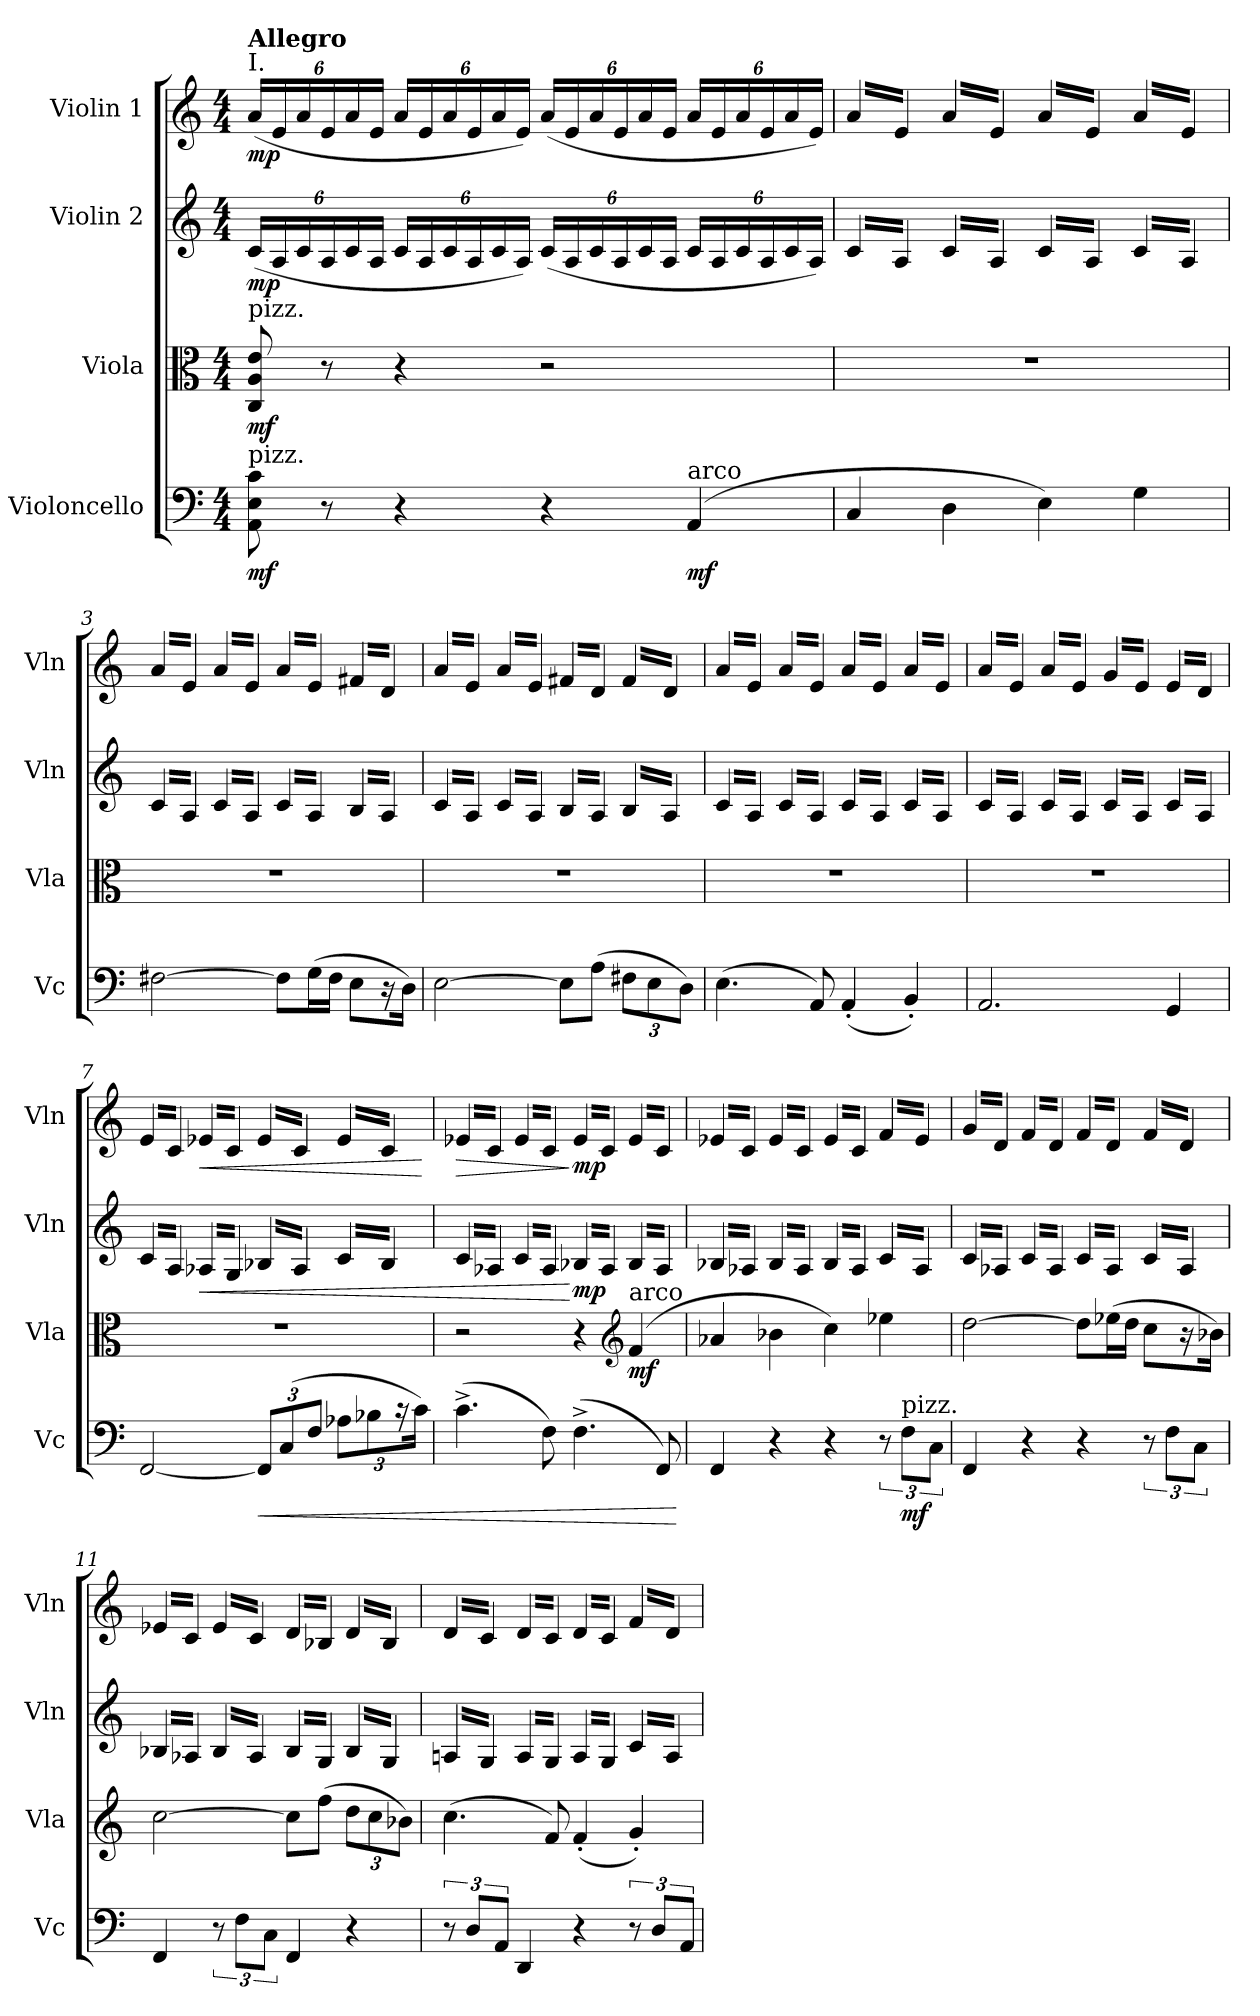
**kern	**dynam	**kern	**dynam	**kern	**dynam	**kern	**dynam
*part4	*part4	*part3	*part3	*part2	*part2	*part1	*part1
*staff4	*staff4	*staff3	*staff3	*staff2	*staff2	*staff1	*staff1
*I"Violoncello	*	*I"Viola	*	*I"Violin 2	*	*I"Violin 1	*
*I'Vc	*	*I'Vla	*	*I'Vln	*	*I'Vln	*
*clefF4	*	*clefC3	*	*clefG2	*	*clefG2	*
*k[]	*	*k[]	*	*k[]	*	*k[]	*
*M4/4	*	*M4/4	*	*M4/4	*	*M4/4	*
*MM92	*	*MM92	*	*MM92	*	*MM92	*
*	*	*	*	*Xbrackettup	*	*Xbrackettup	*
=1	=1	=1	=1	=1	=1	=1	=1
!	!	!	!	!	!	!LO:TX:a:t=I.	!
!	!	!	!	!	!	!LO:TX:a:B:t=Allegro	!
!	!	!LO:TX:a:t=pizz.	!	!	!	!	!
!LO:TX:a:t=pizz.	!	!	!	!	!	!	!
!	!LO:DY:b	!	!LO:DY:b	!	!LO:DY:b	!	!LO:DY:b
8AA\ 8E\ 8c\	mf	8C/ 8A/ 8e/	mf	(<24c/LL	mp	(<24a/LL	mp
.	.	.	.	24A/	.	24e/	.
.	.	.	.	24c/	.	24a/	.
8r	.	8r	.	24A/	.	24e/	.
.	.	.	.	24c/	.	24a/	.
.	.	.	.	24A/JJ	.	24e/JJ	.
4r	.	4r	.	24c/LL	.	24a/LL	.
.	.	.	.	24A/	.	24e/	.
.	.	.	.	24c/	.	24a/	.
.	.	.	.	24A/	.	24e/	.
.	.	.	.	24c/	.	24a/	.
.	.	.	.	24A/JJ)	.	24e/JJ)	.
4r	.	2r	.	(<24c/LL	.	(<24a/LL	.
.	.	.	.	24A/	.	24e/	.
.	.	.	.	24c/	.	24a/	.
.	.	.	.	24A/	.	24e/	.
.	.	.	.	24c/	.	24a/	.
.	.	.	.	24A/JJ	.	24e/JJ	.
!LO:TX:a:t=arco	!	!	!	!	!	!	!
!	!LO:DY:b	!	!	!	!	!	!
(<4AA/	mf	.	.	24c/LL	.	24a/LL	.
.	.	.	.	24A/	.	24e/	.
.	.	.	.	24c/	.	24a/	.
.	.	.	.	24A/	.	24e/	.
.	.	.	.	24c/	.	24a/	.
.	.	.	.	24A/JJ)	.	24e/JJ)	.
=2	=2	=2	=2	=2	=2	=2	=2
*	*	*	*	*brackettup	*	*brackettup	*
*	*	*	*	*tremolo	*	*	*
*	*	*	*	*	*	*tremolo	*
4C/	.	1r	.	(<16c/LL	.	(<16a/LL	.
.	.	.	.	16A/	.	16e/	.
.	.	.	.	16c/	.	16a/	.
.	.	.	.	16A/JJ	.	16e/JJ	.
4D\	.	.	.	16c/LL	.	16a/LL	.
.	.	.	.	16A/)	.	16e/)	.
.	.	.	.	16c/	.	16a/	.
.	.	.	.	16A/)JJ	.	16e/)JJ	.
4E\)	.	.	.	(<16c/LL	.	(<16a/LL	.
.	.	.	.	16A/	.	16e/	.
.	.	.	.	16c/	.	16a/	.
.	.	.	.	16A/JJ	.	16e/JJ	.
4G\	.	.	.	16c/LL	.	16a/LL	.
.	.	.	.	16A/)	.	16e/)	.
.	.	.	.	16c/	.	16a/	.
.	.	.	.	16A/)JJ	.	16e/)JJ	.
=3	=3	=3	=3	=3	=3	=3	=3
[2F#X\	.	1r	.	(<16c/LL	.	(<16a/LL	.
.	.	.	.	16A/	.	16e/	.
.	.	.	.	16c/	.	16a/	.
.	.	.	.	16A/JJ	.	16e/JJ	.
.	.	.	.	16c/LL	.	16a/LL	.
.	.	.	.	16A/	.	16e/	.
.	.	.	.	16c/	.	16a/	.
.	.	.	.	16A/JJ	.	16e/JJ	.
8F#\L]	.	.	.	16c/LL	.	16a/LL	.
.	.	.	.	16A/)	.	16e/)	.
(>16G\L	.	.	.	16c/	.	16a/	.
16F#\JJ	.	.	.	16A/)JJ	.	16e/)JJ	.
8E\L	.	.	.	(<16B/LL	.	(<16f#X/LL	.
.	.	.	.	16A/)	.	16d/)	.
16r	.	.	.	16B/	.	16f#X/	.
16D\Jk)	.	.	.	16A/)JJ	.	16d/)JJ	.
=4	=4	=4	=4	=4	=4	=4	=4
[2E\	.	1r	.	(<16c/LL	.	(<16a/LL	.
.	.	.	.	16A/	.	16e/	.
.	.	.	.	16c/	.	16a/	.
.	.	.	.	16A/JJ	.	16e/JJ	.
.	.	.	.	16c/LL	.	16a/LL	.
.	.	.	.	16A/)	.	16e/)	.
.	.	.	.	16c/	.	16a/	.
.	.	.	.	16A/)JJ	.	16e/)JJ	.
8E\L]	.	.	.	(<16B/LL	.	(<16f#X/LL	.
.	.	.	.	16A/	.	16d/	.
(>8A\J	.	.	.	16B/	.	16f#X/	.
.	.	.	.	16A/JJ	.	16d/JJ	.
*Xbrackettup	*	*	*	*	*	*	*
12F#X\L	.	.	.	16B/LL	.	16f#/LL	.
.	.	.	.	16A/)	.	16d/)	.
12E\	.	.	.	.	.	.	.
.	.	.	.	16B/	.	16f#/	.
12D\J)	.	.	.	.	.	.	.
.	.	.	.	16A/)JJ	.	16d/)JJ	.
=5	=5	=5	=5	=5	=5	=5	=5
(>4.E\	.	1r	.	(<16c/LL	.	(<16a/LL	.
.	.	.	.	16A/	.	16e/	.
.	.	.	.	16c/	.	16a/	.
.	.	.	.	16A/JJ	.	16e/JJ	.
.	.	.	.	16c/LL	.	16a/LL	.
.	.	.	.	16A/)	.	16e/)	.
8AA/)	.	.	.	16c/	.	16a/	.
.	.	.	.	16A/)JJ	.	16e/)JJ	.
(<4AA'/	.	.	.	(<16c/LL	.	(<16a/LL	.
.	.	.	.	16A/	.	16e/	.
.	.	.	.	16c/	.	16a/	.
.	.	.	.	16A/JJ	.	16e/JJ	.
4BB'/)	.	.	.	16c/LL	.	16a/LL	.
.	.	.	.	16A/)	.	16e/)	.
.	.	.	.	16c/	.	16a/	.
.	.	.	.	16A/)JJ	.	16e/)JJ	.
=6	=6	=6	=6	=6	=6	=6	=6
2.AA/	.	1r	.	(<16c/LL	.	(<16a/LL	.
.	.	.	.	16A/	.	16e/	.
.	.	.	.	16c/	.	16a/	.
.	.	.	.	16A/JJ	.	16e/JJ	.
.	.	.	.	16c/LL	.	16a/LL	.
.	.	.	.	16A/	.	16e/	.
.	.	.	.	16c/	.	16a/	.
.	.	.	.	16A/JJ	.	16e/JJ	.
.	.	.	.	16c/LL	.	16g/LL	.
.	.	.	.	16A/)	.	16e/)	.
.	.	.	.	16c/	.	16g/	.
.	.	.	.	16A/)JJ	.	16e/)JJ	.
4GG/	.	.	.	(<16c/LL	.	(<16e/LL	.
.	.	.	.	16A/)	.	16d/)	.
.	.	.	.	16c/	.	16e/	.
.	.	.	.	16A/)JJ	.	16d/)JJ	.
=7	=7	=7	=7	=7	=7	=7	=7
[2FF/	.	1r	.	(<16c/LL	.	(<16e/LL	.
.	.	.	.	16A/)	.	16c/)	.
.	.	.	.	16c/	.	16e/	.
.	.	.	.	16A/)JJ	.	16c/)JJ	.
!	!	!	!	!	!LO:HP:b	!	!LO:HP:b
.	.	.	.	(<16A-X/LL	<	(<16e-X/LL	<
.	.	.	.	16G/	.	16c/	.
.	.	.	.	16A-X/	.	16e-X/	.
.	.	.	.	16G/JJ	.	16c/JJ	.
!	!LO:HP:b	!	!	!	!	!	!
12FF/L]	<	.	.	16B-X/LL	.	16e-/LL	.
.	.	.	.	16A-/	.	16c/	.
(>12C/	.	.	.	.	.	.	.
.	.	.	.	16B-X/	.	16e-/	.
12F/J	.	.	.	.	.	.	.
.	.	.	.	16A-/JJ	.	16c/JJ	.
*brackettup	*	*	*	*	*	*	*
12A-X\L	.	.	.	16c/LL	.	16e-/LL	.
.	.	.	.	16B-/)	.	16c/)	.
12B-X\	.	.	.	.	.	.	.
.	.	.	.	16c/	.	16e-/	.
24r	.	.	.	.	.	.	.
.	.	.	.	16B-/)JJ	.	16c/)JJ	.
24c\Jk)	.	.	.	.	.	.	.
.	.	.	.	.	.	.	[
=8	=8	=8	=8	=8	=8	=8	=8
!	!	!	!	!	!	!	!LO:HP:b
(>4.c^\	.	2r	.	(<16c/LL	.	(<16e-X/LL	>
.	.	.	.	16A-X/	.	16c/	.
.	.	.	.	16c/	.	16e-X/	.
.	.	.	.	16A-X/JJ	.	16c/JJ	.
.	.	.	.	16c/LL	.	16e-/LL	.
.	.	.	.	16A-/)	.	16c/)	.
8F\)	.	.	.	16c/	.	16e-/	.
.	.	.	.	16A-/)JJ	.	16c/)JJ	.
!	!	!	!	!	!LO:DY:n=1:b	!	!LO:DY:n=1:b
(>4.F^\	.	4r	.	(<16B-X/LL	[ mp	(<16e-/LL	] mp
.	.	.	.	16A-/	.	16c/	.
.	.	.	.	16B-X/	.	16e-/	.
.	.	.	.	16A-/JJ	.	16c/JJ	.
*	*	*clefG2	*	*	*	*	*
!	!	!LO:TX:a:t=arco	!	!	!	!	!
!	!	!	!LO:DY:b	!	!	!	!
.	.	(<4f/	mf	16B-/LL	.	16e-/LL	.
.	.	.	.	16A-/)	.	16c/)	.
8FF/)	.	.	.	16B-/	.	16e-/	.
.	.	.	.	16A-/)JJ	.	16c/)JJ	.
.	[	.	.	.	.	.	.
=9	=9	=9	=9	=9	=9	=9	=9
4FF/	.	4a-X/	.	(<16B-X/LL	.	(<16e-X/LL	.
.	.	.	.	16A-X/	.	16c/	.
.	.	.	.	16B-X/	.	16e-X/	.
.	.	.	.	16A-X/JJ	.	16c/JJ	.
4r	.	4b-X\	.	16B-/LL	.	16e-/LL	.
.	.	.	.	16A-/	.	16c/	.
.	.	.	.	16B-/	.	16e-/	.
.	.	.	.	16A-/JJ	.	16c/JJ	.
4r	.	4cc\)	.	16B-/LL	.	16e-/LL	.
.	.	.	.	16A-/)	.	16c/)	.
.	.	.	.	16B-/	.	16e-/	.
.	.	.	.	16A-/)JJ	.	16c/)JJ	.
12r	.	4ee-X\	.	(<16c/LL	.	(<16f/LL	.
.	.	.	.	16A-/)	.	16e-/)	.
!LO:TX:a:t=pizz.	!	!	!	!	!	!	!
!	!LO:DY:b	!	!	!	!	!	!
12F\L	mf	.	.	.	.	.	.
.	.	.	.	16c/	.	16f/	.
12C\J	.	.	.	.	.	.	.
.	.	.	.	16A-/)JJ	.	16e-/)JJ	.
=10	=10	=10	=10	=10	=10	=10	=10
4FF/	.	[2dd\	.	(<16c/LL	.	(<16g/LL	.
.	.	.	.	16A-X/)	.	16d/)	.
.	.	.	.	16c/	.	16g/	.
.	.	.	.	16A-X/)JJ	.	16d/)JJ	.
4r	.	.	.	(<16c/LL	.	(<16f/LL	.
.	.	.	.	16A-/	.	16d/	.
.	.	.	.	16c/	.	16f/	.
.	.	.	.	16A-/JJ	.	16d/JJ	.
4r	.	8dd\L]	.	16c/LL	.	16f/LL	.
.	.	.	.	16A-/	.	16d/	.
.	.	(>16ee-X\L	.	16c/	.	16f/	.
.	.	16dd\JJ	.	16A-/JJ	.	16d/JJ	.
12r	.	8cc\L	.	16c/LL	.	16f/LL	.
.	.	.	.	16A-/)	.	16d/)	.
12F\L	.	.	.	.	.	.	.
.	.	16r	.	16c/	.	16f/	.
12C\J	.	.	.	.	.	.	.
.	.	16b-X\Jk)	.	16A-/)JJ	.	16d/)JJ	.
=11	=11	=11	=11	=11	=11	=11	=11
4FF/	.	[2cc\	.	(<16B-X/LL	.	(<16e-X/LL	.
.	.	.	.	16A-X/	.	16c/	.
.	.	.	.	16B-X/	.	16e-X/	.
.	.	.	.	16A-X/JJ	.	16c/JJ	.
12r	.	.	.	16B-/LL	.	16e-/LL	.
.	.	.	.	16A-/)	.	16c/)	.
12F\L	.	.	.	.	.	.	.
.	.	.	.	16B-/	.	16e-/	.
12C\J	.	.	.	.	.	.	.
.	.	.	.	16A-/)JJ	.	16c/)JJ	.
4FF/	.	8cc\L]	.	(<16B-/LL	.	(<16d/LL	.
.	.	.	.	16G/	.	16B-X/	.
.	.	(>8ff\J	.	16B-/	.	16d/	.
.	.	.	.	16G/JJ	.	16B-X/JJ	.
*	*	*Xbrackettup	*	*	*	*	*
4r	.	12dd\L	.	16B-/LL	.	16d/LL	.
.	.	.	.	16G/)	.	16B-/)	.
.	.	12cc\	.	.	.	.	.
.	.	.	.	16B-/	.	16d/	.
.	.	12b-X\J)	.	.	.	.	.
.	.	.	.	16G/)JJ	.	16B-/)JJ	.
=12	=12	=12	=12	=12	=12	=12	=12
12r	.	(>4.cc\	.	(<16An/LL	.	(<16d/LL	.
.	.	.	.	16G/	.	16c/	.
12D/L	.	.	.	.	.	.	.
.	.	.	.	16An/	.	16d/	.
12AA/J	.	.	.	.	.	.	.
.	.	.	.	16G/JJ	.	16c/JJ	.
4DD/	.	.	.	16A/LL	.	16d/LL	.
.	.	.	.	16G/	.	16c/	.
.	.	8f/)	.	16A/	.	16d/	.
.	.	.	.	16G/JJ	.	16c/JJ	.
4r	.	(<4f'/	.	16A/LL	.	16d/LL	.
.	.	.	.	16G/)	.	16c/)	.
.	.	.	.	16A/	.	16d/	.
.	.	.	.	16G/)JJ	.	16c/)JJ	.
12r	.	4g'/)	.	(<16c/LL	.	(<16f/LL	.
.	.	.	.	16A/)	.	16d/)	.
12D/L	.	.	.	.	.	.	.
.	.	.	.	16c/	.	16f/	.
12AA/J	.	.	.	.	.	.	.
.	.	.	.	16A/)JJ	.	16d/)JJ	.
*	*	*	*	*	*	*Xtremolo	*
*	*	*	*	*Xtremolo	*	*	*
.	.	.	.	.	.	.	.
.	.	.	.	.	.	.	.
=	=	=	=	=	=	=	=
*-	*-	*-	*-	*-	*-	*-	*-
